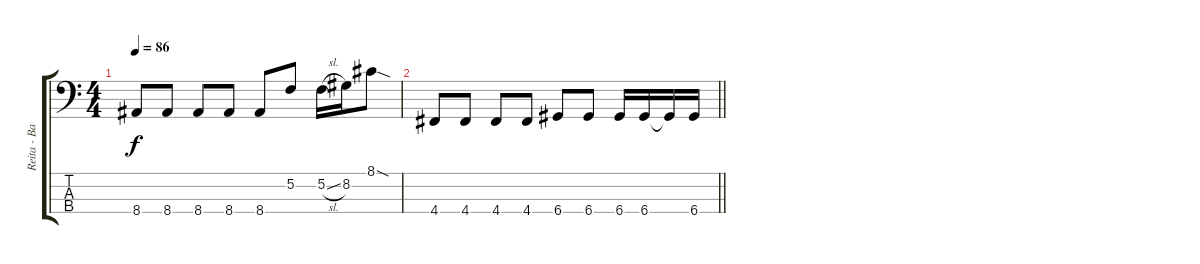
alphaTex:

\track ("Reita - Bass" "Reita - Ba") {instrument electricbasspick}
\staff {score tabs}
\tuning (F2 C2 G1 D1) {hide}
\ts (4 4)
\tempo 86
\clef f4
\ks c
8.4.8{dy f} 8.4.8 8.4.8 8.4.8 8.4.8 5.2.8 5.2{sl}.16 8.2.16 8.1{sod}.8 |
\barLineRight lightlight
4.4.8 4.4.8 4.4.8 4.4.8 6.4.8 6.4.8 6.4.16 6.4.16 6.4{t}.16 6.4.16
